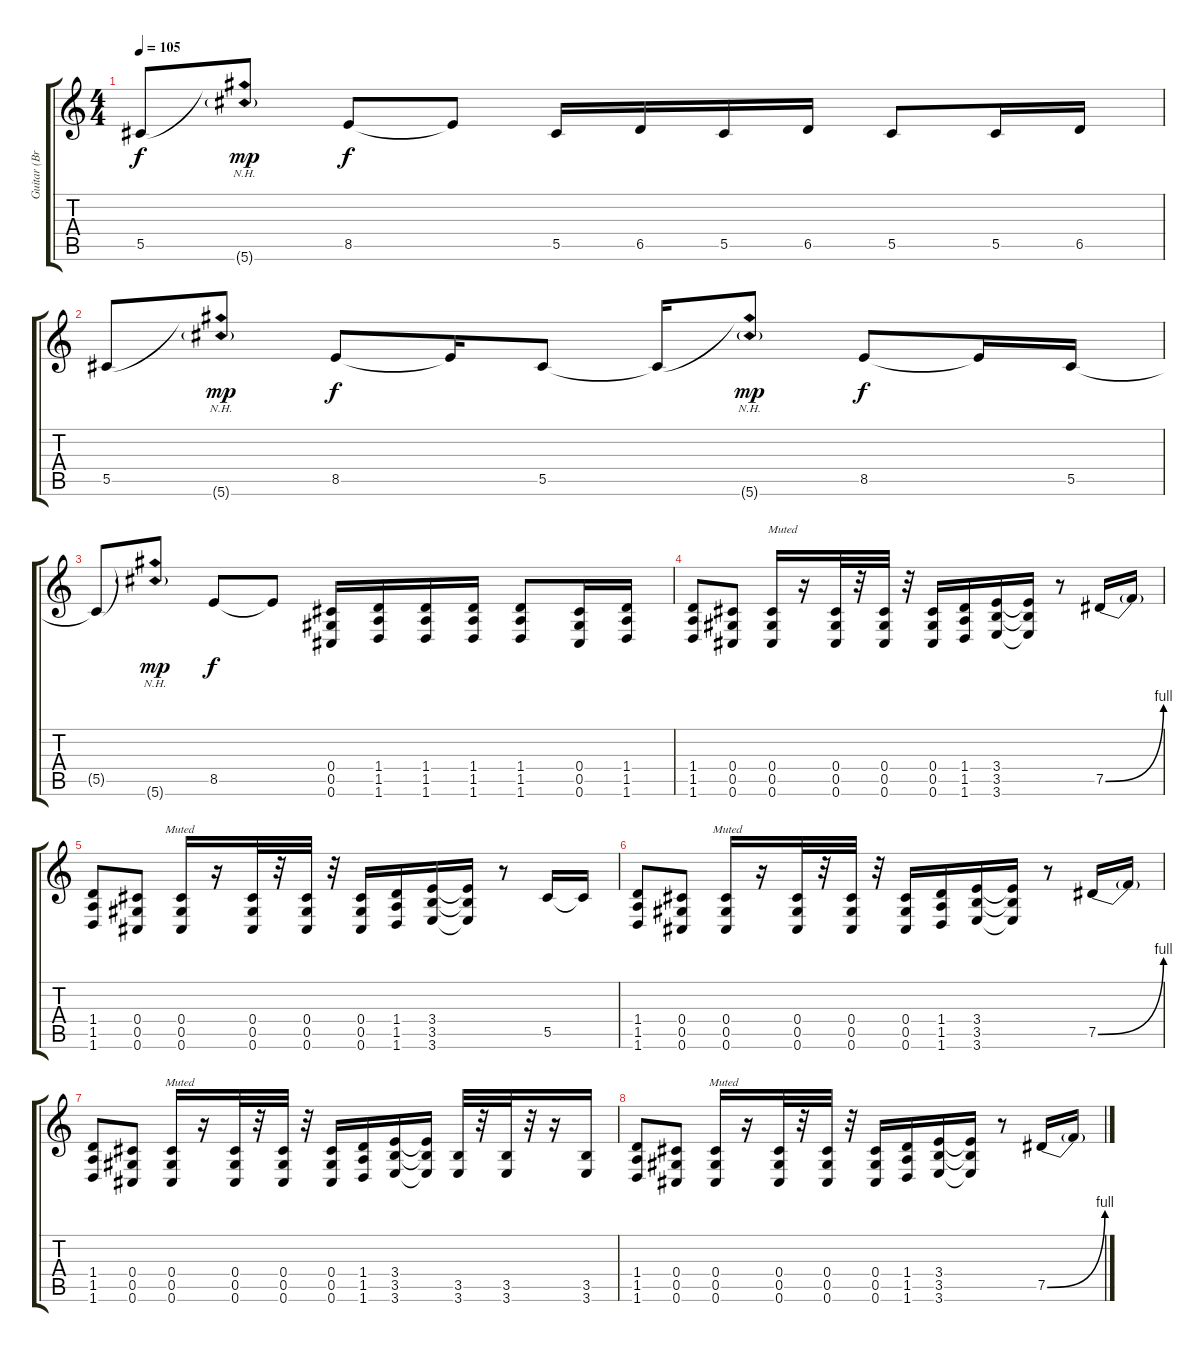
\track ("Guitar (Brad Delson)" "Guitar (Br") {instrument distortionguitar}
\staff {score tabs}
\tuning (Eb4 Bb3 Gb3 Db3 Ab2 Db2) {hide}
\ts (4 4)
\tempo 105
\clef g2
\ks c
5.5{t}.8{dy f} (5.5{nh t} 5.6{nh g}).8{dy mp} 8.5.8{dy f} 8.5{t}.8 5.5.16 6.5.16 5.5.16 6.5.16 5.5.8 5.5.16 6.5.16 |
5.5.8{volume 10 instrument distortionguitar} (5.5{nh t} 5.6{nh g}).8{dy mp} 8.5.8{dy f} 8.5{t}.16 5.5.8 5.5{t}.16 (5.5{nh t} 5.6{nh g}).8{dy mp} 8.5.8{dy f} 8.5{t}.16 5.5.16 |
5.5{t}.8 (5.5{nh t} 5.6{nh g}).8{dy mp} 8.5.8{dy f} 8.5{t}.8 (0.4 0.5 0.6).16{volume 16} (1.4 1.5 1.6).16 (1.4 1.5 1.6).16 (1.4 1.5 1.6).16 (1.4 1.5 1.6).8 (0.4 0.5 0.6).16 (1.4 1.5 1.6).16 |
(1.4 1.5 1.6).8{txt "                         Muted"} (0.4 0.5 0.6).8 (0.4 0.5 0.6).16 r.16 (0.4 0.5 0.6).32 r.32 (0.4 0.5 0.6).32 r.32 (0.4 0.5 0.6).16 (1.4 1.5 1.6).16 (3.4 3.5 3.6).16 (3.4{t} 3.5{t} 3.6{t}).16 r.8 7.5{be (bend 0 0 60 4)}.16 7.5{t}.16 |
(1.4 1.5 1.6).8{txt "                        Muted"} (0.4 0.5 0.6).8 (0.4 0.5 0.6).16 r.16 (0.4 0.5 0.6).32 r.32 (0.4 0.5 0.6).32 r.32 (0.4 0.5 0.6).16 (1.4 1.5 1.6).16 (3.4 3.5 3.6).16 (3.4{t} 3.5{t} 3.6{t}).16 r.8 5.5.16 5.5{t}.16 |
(1.4 1.5 1.6).8{txt "                         Muted"} (0.4 0.5 0.6).8 (0.4 0.5 0.6).16 r.16 (0.4 0.5 0.6).32 r.32 (0.4 0.5 0.6).32 r.32 (0.4 0.5 0.6).16 (1.4 1.5 1.6).16 (3.4 3.5 3.6).16 (3.4{t} 3.5{t} 3.6{t}).16 r.8 7.5{be (bend 0 0 60 4)}.16 7.5{t}.16 |
(1.4 1.5 1.6).8{txt "                        Muted"} (0.4 0.5 0.6).8 (0.4 0.5 0.6).16 r.16 (0.4 0.5 0.6).32 r.32 (0.4 0.5 0.6).32 r.32 (0.4 0.5 0.6).16 (1.4 1.5 1.6).16 (3.4 3.5 3.6).16 (3.4{t} 3.5{t} 3.6{t}).16 (3.5 3.6).32 r.32 (3.5 3.6).32 r.32 r.16 (3.5 3.6).16 |
(1.4 1.5 1.6).8{txt "                        Muted"} (0.4 0.5 0.6).8 (0.4 0.5 0.6).16 r.16 (0.4 0.5 0.6).32 r.32 (0.4 0.5 0.6).32 r.32 (0.4 0.5 0.6).16 (1.4 1.5 1.6).16 (3.4 3.5 3.6).16 (3.4{t} 3.5{t} 3.6{t}).16 r.8 7.5{be (bend 0 0 60 4)}.16 7.5{t}.16
